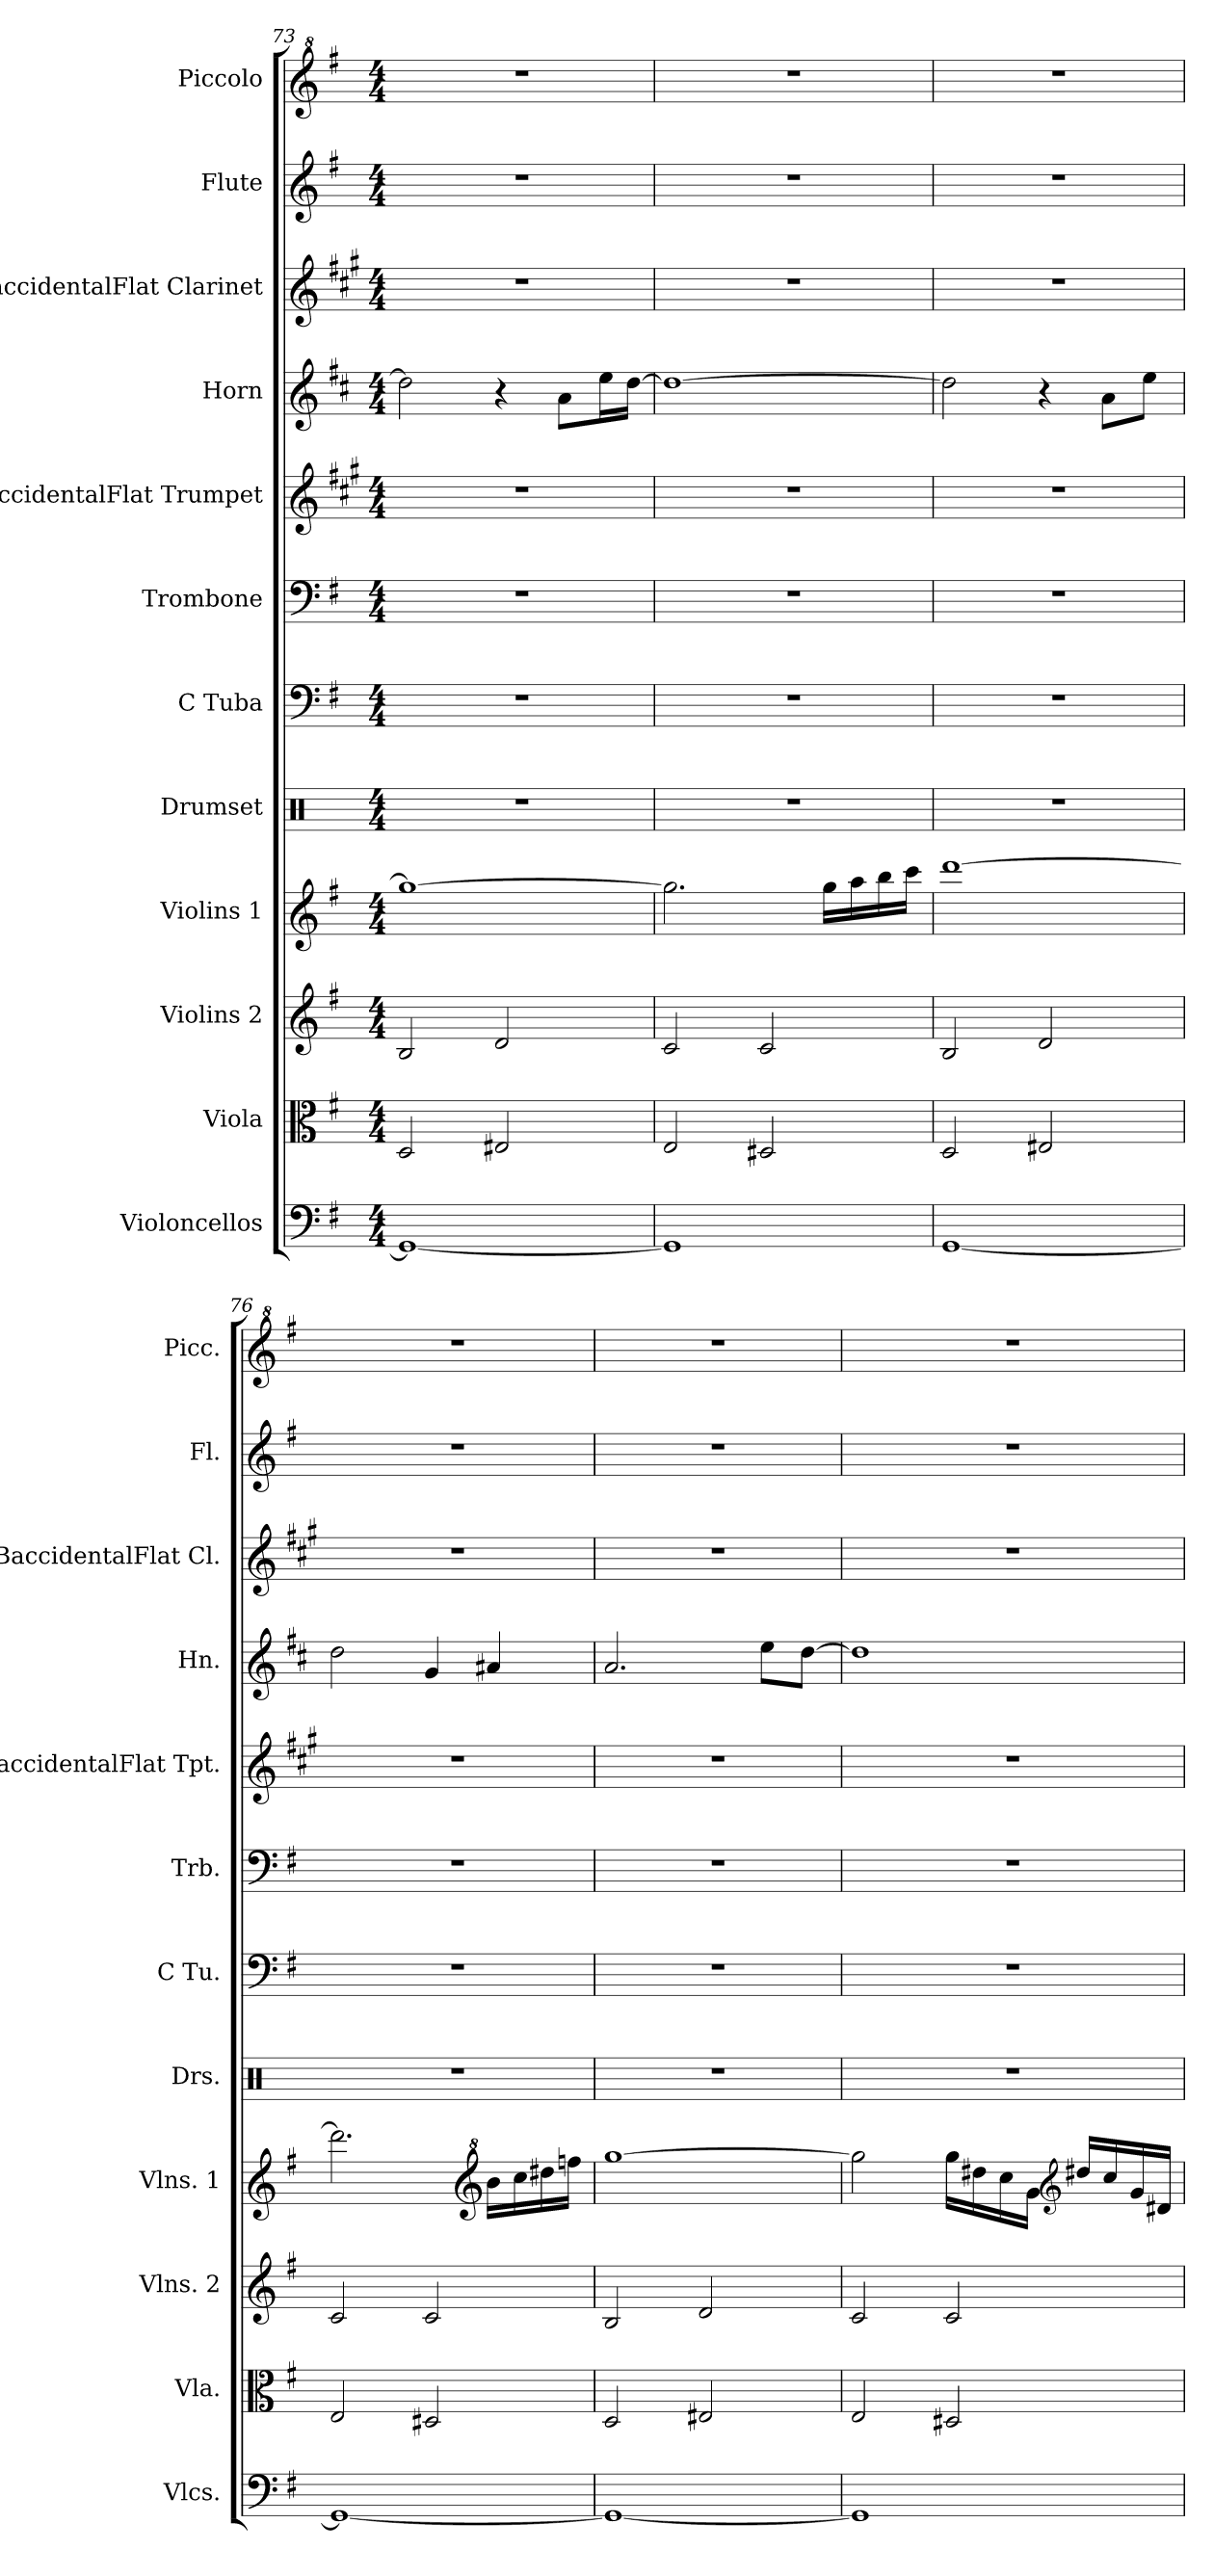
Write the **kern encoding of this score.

**kern	**kern	**kern	**kern	**kern	**kern	**kern	**kern	**kern	**kern	**kern	**kern
*part12	*part11	*part10	*part9	*part8	*part7	*part6	*part5	*part4	*part3	*part2	*part1
*staff12	*staff11	*staff10	*staff9	*staff8	*staff7	*staff6	*staff5	*staff4	*staff3	*staff2	*staff1
*I"Violoncellos	*I"Viola	*I"Violins 2	*I"Violins 1	*I"Drumset	*I"C Tuba	*I"Trombone	*I"BaccidentalFlat Trumpet	*I"Horn	*I"BaccidentalFlat Clarinet	*I"Flute	*I"Piccolo
*I'Vlcs.	*I'Vla.	*I'Vlns. 2	*I'Vlns. 1	*I'Drs.	*I'C Tu.	*I'Trb.	*I'BaccidentalFlat Tpt.	*I'Hn.	*I'BaccidentalFlat Cl.	*I'Fl.	*I'Picc.
!!LO:PB:g=z
*clefF4	*clefC3	*clefG2	*clefG2	*clefX	*clefF4	*clefF4	*clefG2	*clefG2	*clefG2	*clefG2	*clefG^2
*	*	*	*	*	*	*	*ITrd1c2	*ITrd4c7	*ITrd1c2	*	*ITrd-7c-12
*k[f#]	*k[f#]	*k[f#]	*k[f#]	*k[]	*k[f#]	*k[f#]	*k[f#]	*k[f#]	*k[f#]	*k[f#]	*k[f#]
*M4/4	*M4/4	*M4/4	*M4/4	*M4/4	*M4/4	*M4/4	*M4/4	*M4/4	*M4/4	*M4/4	*M4/4
=73	=73	=73	=73	=73	=73	=73	=73	=73	=73	=73	=73
1GG_	2D/	2B/	1gg_	1r	1r	1r	1r	2g\]	1r	1r	1r
.	2E#X/	2d/	.	.	.	.	.	4r	.	.	.
.	.	.	.	.	.	.	.	8d\L	.	.	.
.	.	.	.	.	.	.	.	16a\L	.	.	.
.	.	.	.	.	.	.	.	[16g\JJ	.	.	.
=74	=74	=74	=74	=74	=74	=74	=74	=74	=74	=74	=74
1GG]	2E/	2c/	2.gg\]	1r	1r	1r	1r	1g_	1r	1r	1r
.	2D#X/	2c/	.	.	.	.	.	.	.	.	.
.	.	.	16gg\LL	.	.	.	.	.	.	.	.
.	.	.	16aa\	.	.	.	.	.	.	.	.
.	.	.	16bb\	.	.	.	.	.	.	.	.
.	.	.	16ccc\JJ	.	.	.	.	.	.	.	.
=75	=75	=75	=75	=75	=75	=75	=75	=75	=75	=75	=75
[1GG	2D/	2B/	[1ddd	1r	1r	1r	1r	2g\]	1r	1r	1r
.	2E#X/	2d/	.	.	.	.	.	4r	.	.	.
.	.	.	.	.	.	.	.	8d\L	.	.	.
.	.	.	.	.	.	.	.	8a\J	.	.	.
=76	=76	=76	=76	=76	=76	=76	=76	=76	=76	=76	=76
1GG_	2E/	2c/	2.ddd\]	1r	1r	1r	1r	2g\	1r	1r	1r
.	2D#X/	2c/	.	.	.	.	.	4c/	.	.	.
*	*	*	*clefG^2	*	*	*	*	*	*	*	*
.	.	.	16bb\LL	.	.	.	.	4d#X/	.	.	.
.	.	.	16ccc\	.	.	.	.	.	.	.	.
.	.	.	16ddd#X\	.	.	.	.	.	.	.	.
.	.	.	16fffn\JJ	.	.	.	.	.	.	.	.
=77	=77	=77	=77	=77	=77	=77	=77	=77	=77	=77	=77
1GG_	2D/	2B/	[1ggg	1r	1r	1r	1r	2.d/	1r	1r	1r
.	2E#X/	2d/	.	.	.	.	.	.	.	.	.
.	.	.	.	.	.	.	.	8a\L	.	.	.
.	.	.	.	.	.	.	.	[8g\J	.	.	.
!!LO:PB:g=z
=78	=78	=78	=78	=78	=78	=78	=78	=78	=78	=78	=78
1GG]	2E/	2c/	2ggg\]	1r	1r	1r	1r	1g]	1r	1r	1r
.	2D#X/	2c/	16ggg\LL	.	.	.	.	.	.	.	.
.	.	.	16ddd#X\	.	.	.	.	.	.	.	.
.	.	.	16ccc\	.	.	.	.	.	.	.	.
.	.	.	16gg\JJ	.	.	.	.	.	.	.	.
*	*	*	*clefG2	*	*	*	*	*	*	*	*
.	.	.	16dd#X/LL	.	.	.	.	.	.	.	.
.	.	.	16cc/	.	.	.	.	.	.	.	.
.	.	.	16g/	.	.	.	.	.	.	.	.
.	.	.	16d#X/JJ	.	.	.	.	.	.	.	.
=	=	=	=	=	=	=	=	=	=	=	=
*-	*-	*-	*-	*-	*-	*-	*-	*-	*-	*-	*-
